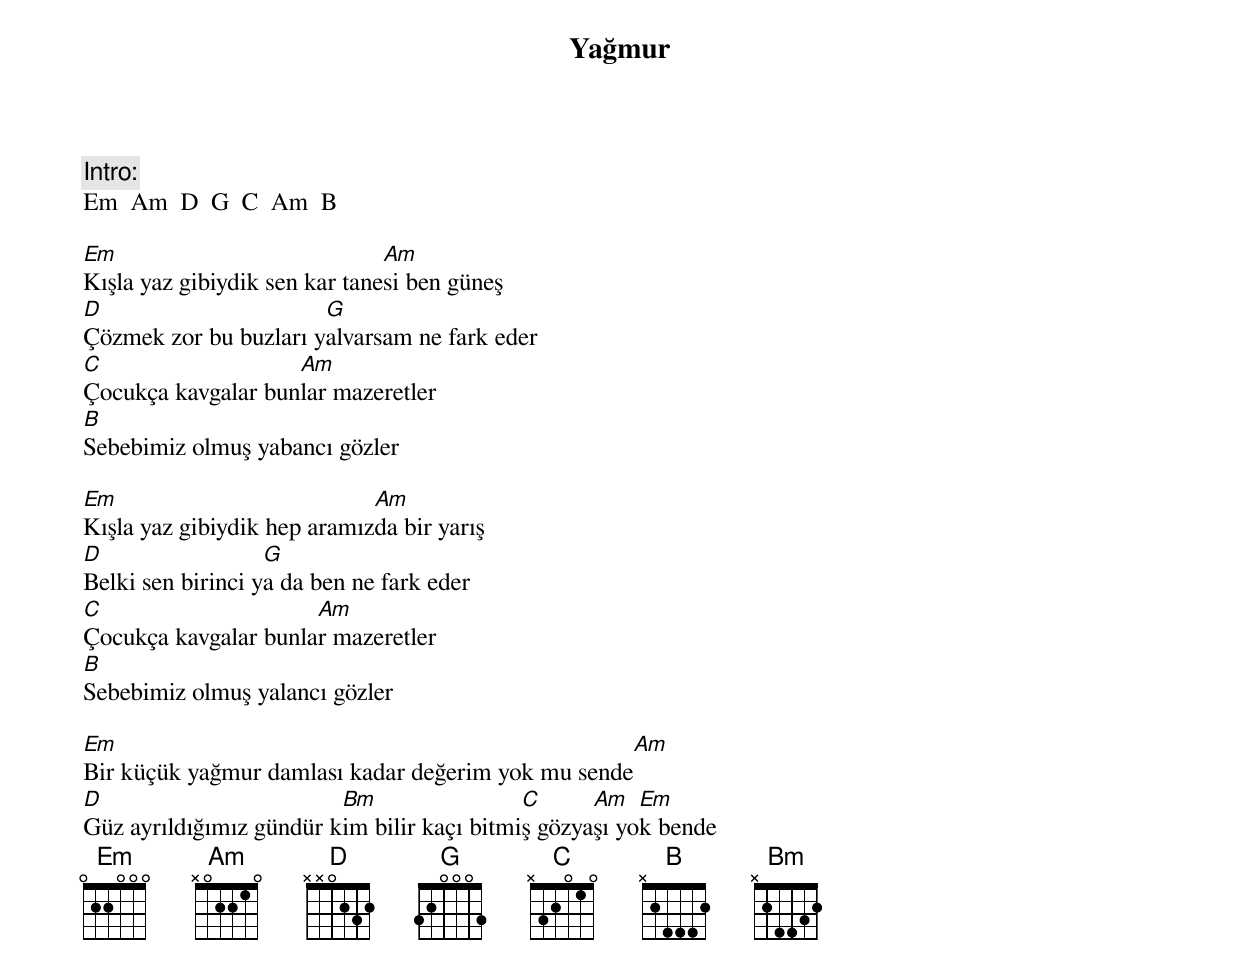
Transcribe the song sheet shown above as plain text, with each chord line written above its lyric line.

{title: Yağmur}
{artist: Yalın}

Intro:
Em  Am  D  G  C  Am  B

Em                             Am
Kışla yaz gibiydik sen kar tanesi ben güneş
D                      G
Çözmek zor bu buzları yalvarsam ne fark eder
C                   Am
Çocukça kavgalar bunlar mazeretler
B
Sebebimiz olmuş yabancı gözler

Em                           Am
Kışla yaz gibiydik hep aramızda bir yarış
D                  G
Belki sen birinci ya da ben ne fark eder
C                     Am
Çocukça kavgalar bunlar mazeretler
B
Sebebimiz olmuş yalancı gözler

Em                                                 Am
Bir küçük yağmur damlası kadar değerim yok mu sende
D                        Bm                 C      Am   Em
Güz ayrıldığımız gündür kim bilir kaçı bitmiş gözyaşı yok bende
